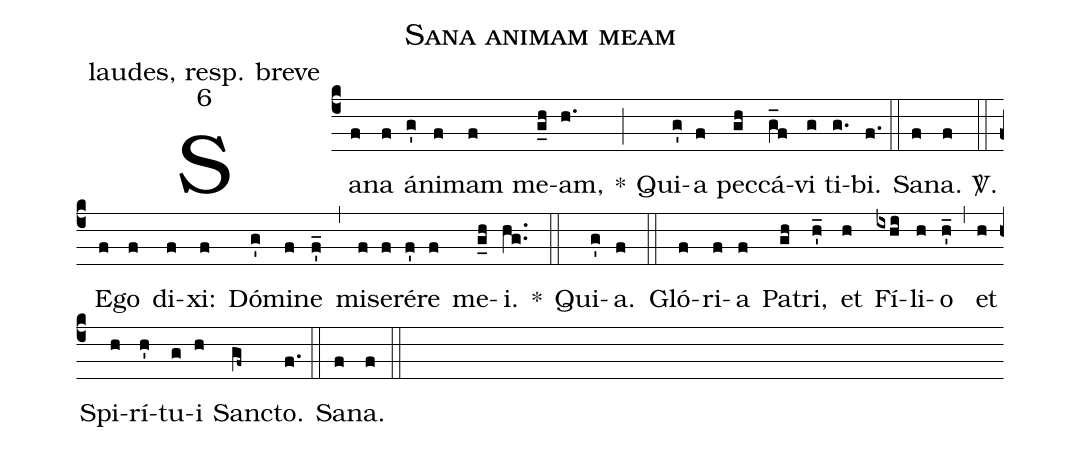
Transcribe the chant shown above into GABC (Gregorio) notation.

name: Sana animam meam;
office-part: laudes, resp. breve;
mode: 6;
%%
(c4)
Sa(f)na(f) á(g')ni(f)mam(f) me(g_h)am,(h.) *(;)
Qui(g')a(f) pec(gh)cá(g_f)vi(g) ti(g.)bi.(f.) (::)
Sa(f)na.(f) <sp>V/</sp>.(::)
E(f)go(f) di(f)xi:(f) Dó(g')mi(f)ne(f_') (,)
mi(f)se(f)ré(f')re(f) me(g_h)i.(hg..) *(::)
Qui(g')a.(f) (::)
Gló(f)ri(f)a(f) Pa(gh)tri,(h_') et(h) Fí(ixhi)li(h)o(h_') (,)
et(h) Spi(h)rí(h')tu(g)i(h) San(gf~)cto.(f.) (::)
Sa(f)na.(f) (::)
